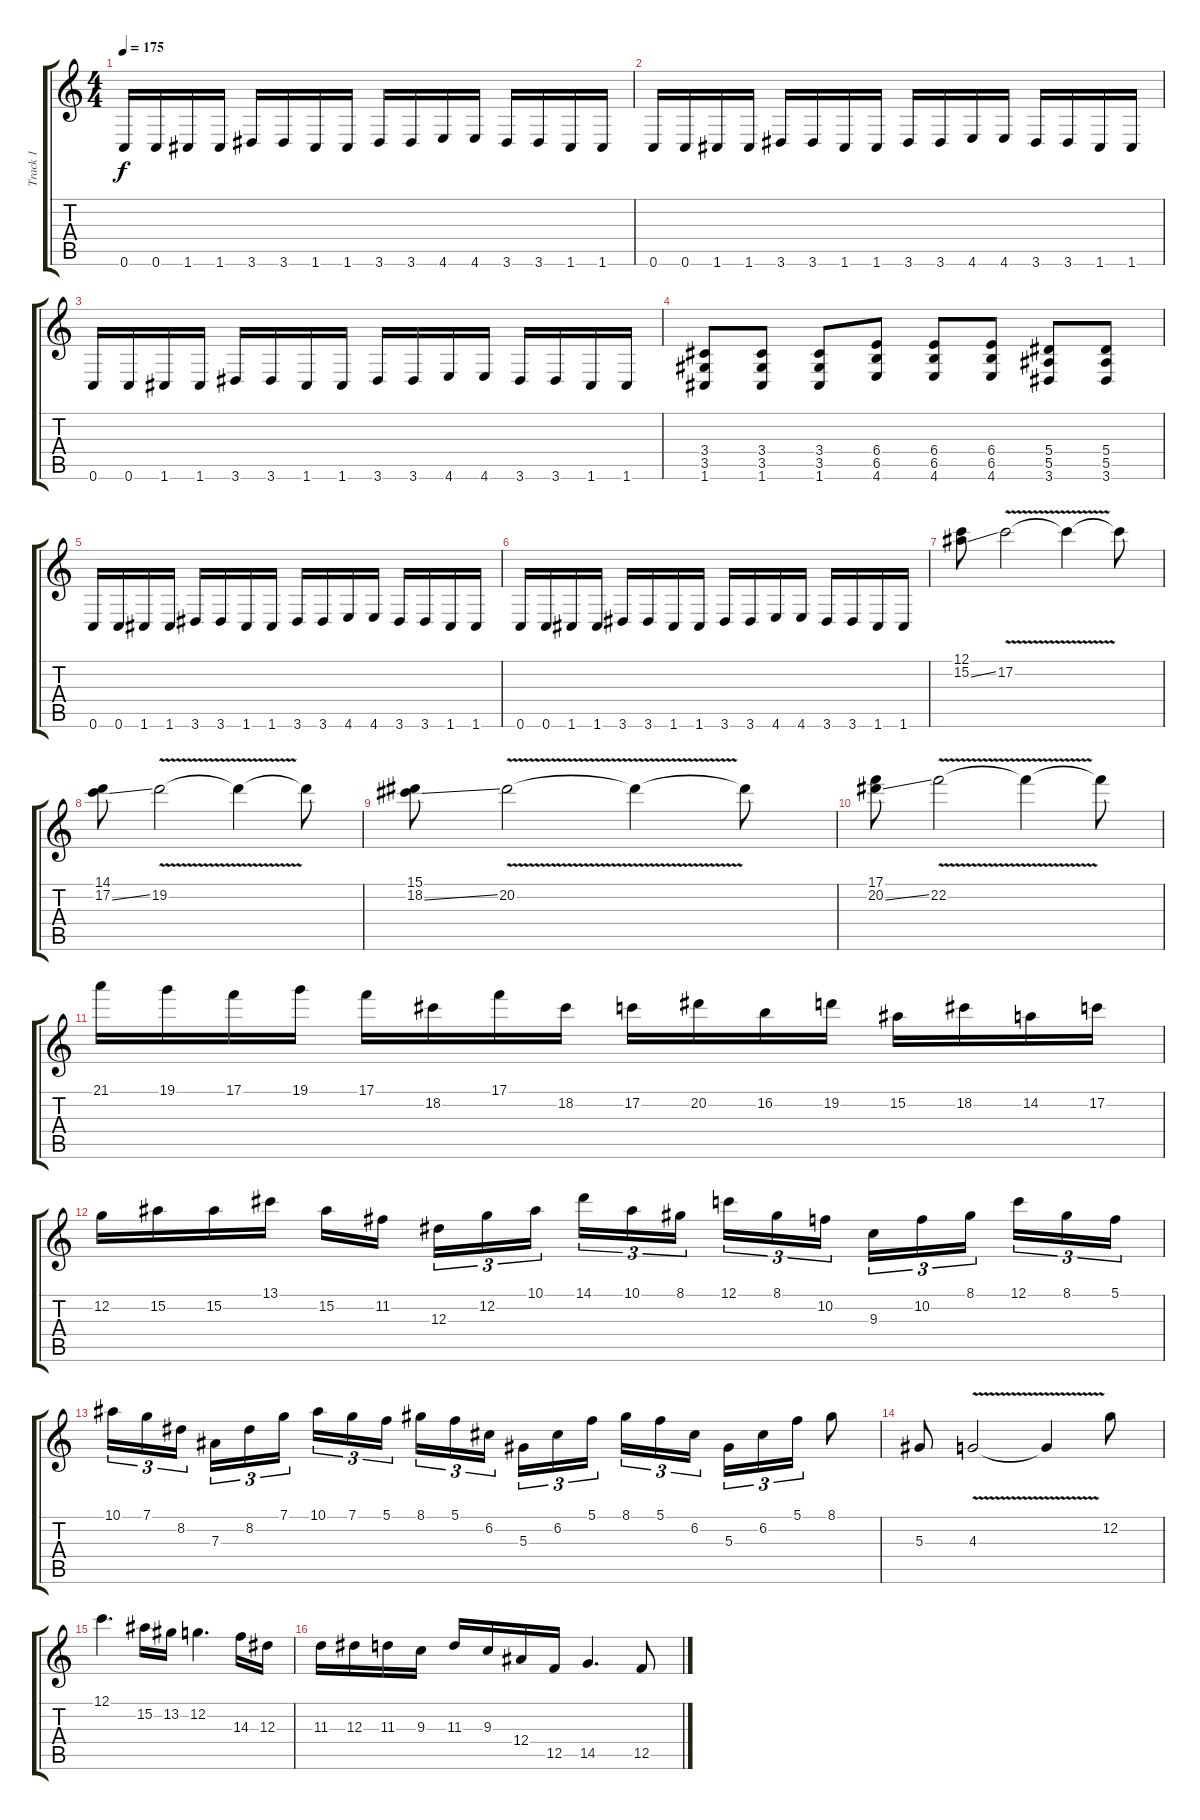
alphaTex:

\track ("Track 1" "Track 1") {instrument distortionguitar}
\staff {score tabs}
\tuning (C4 G3 Eb3 Bb2 F2 C2) {hide}
\ts (4 4)
\tempo 175
\clef g2
\ks c
0.6.16{dy f} 0.6.16 1.6.16 1.6.16 3.6.16 3.6.16 1.6.16 1.6.16 3.6.16 3.6.16 4.6.16 4.6.16 3.6.16 3.6.16 1.6.16 1.6.16 |
0.6.16 0.6.16 1.6.16 1.6.16 3.6.16 3.6.16 1.6.16 1.6.16 3.6.16 3.6.16 4.6.16 4.6.16 3.6.16 3.6.16 1.6.16 1.6.16 |
0.6.16 0.6.16 1.6.16 1.6.16 3.6.16 3.6.16 1.6.16 1.6.16 3.6.16 3.6.16 4.6.16 4.6.16 3.6.16 3.6.16 1.6.16 1.6.16 |
(3.4 3.5 1.6).8 (3.4 3.5 1.6).8 (3.4 3.5 1.6).8 (6.4 6.5 4.6).8 (6.4 6.5 4.6).8 (6.4 6.5 4.6).8 (5.4 5.5 3.6).8 (5.4 5.5 3.6).8 |
0.6.16 0.6.16 1.6.16 1.6.16 3.6.16 3.6.16 1.6.16 1.6.16 3.6.16 3.6.16 4.6.16 4.6.16 3.6.16 3.6.16 1.6.16 1.6.16 |
0.6.16 0.6.16 1.6.16 1.6.16 3.6.16 3.6.16 1.6.16 1.6.16 3.6.16 3.6.16 4.6.16 4.6.16 3.6.16 3.6.16 1.6.16 1.6.16 |
(12.1 15.2{ss}).8 17.2{v}.2 17.2{t}.4 17.2{t}.8 |
(14.1 17.2{ss}).8 19.2{v}.2 19.2{t}.4 19.2{t}.8 |
(15.1 18.2{ss}).8 20.2{v}.2 20.2{t}.4 20.2{t}.8 |
(17.1 20.2{ss}).8 22.2{v}.2 22.2{t}.4 22.2{t}.8 |
21.1.16 19.1.16 17.1.16 19.1.16 17.1.16 18.2.16 17.1.16 18.2.16 17.2.16 20.2.16 16.2.16 19.2.16 15.2.16 18.2.16 14.2.16 17.2.16 |
12.2.16 15.2.16 15.2.16 13.1.16 15.2.16 11.2.16{beam splitsecondary} 12.3.16{tu (3 2)} 12.2.16{tu (3 2)} 10.1.16{tu (3 2)} 14.1.16{tu (3 2)} 10.1.16{tu (3 2)} 8.1.16{tu (3 2) beam splitsecondary} 12.1.16{tu (3 2)} 8.1.16{tu (3 2)} 10.2.16{tu (3 2)} 9.3.16{tu (3 2)} 10.2.16{tu (3 2)} 8.1.16{tu (3 2) beam splitsecondary} 12.1.16{tu (3 2)} 8.1.16{tu (3 2)} 5.1.16{tu (3 2)} |
10.1.16{tu (3 2)} 7.1.16{tu (3 2)} 8.2.16{tu (3 2) beam splitsecondary} 7.3.16{tu (3 2)} 8.2.16{tu (3 2)} 7.1.16{tu (3 2)} 10.1.16{tu (3 2)} 7.1.16{tu (3 2)} 5.1.16{tu (3 2) beam splitsecondary} 8.1.16{tu (3 2)} 5.1.16{tu (3 2)} 6.2.16{tu (3 2)} 5.3.16{tu (3 2)} 6.2.16{tu (3 2)} 5.1.16{tu (3 2) beam splitsecondary} 8.1.16{tu (3 2)} 5.1.16{tu (3 2)} 6.2.16{tu (3 2)} 5.3.16{tu (3 2)} 6.2.16{tu (3 2)} 5.1.16{tu (3 2)} 8.1.8 |
5.3.8 4.3{v}.2 4.3{t}.4 12.2.8 |
12.1.4{d} 15.2.16 13.2.16 12.2.4{d} 14.3.16 12.3.16 |
11.3.16 12.3.16 11.3.16 9.3.16 11.3.16 9.3.16 12.4.16 12.5.16 14.5.4{d} 12.5.8
